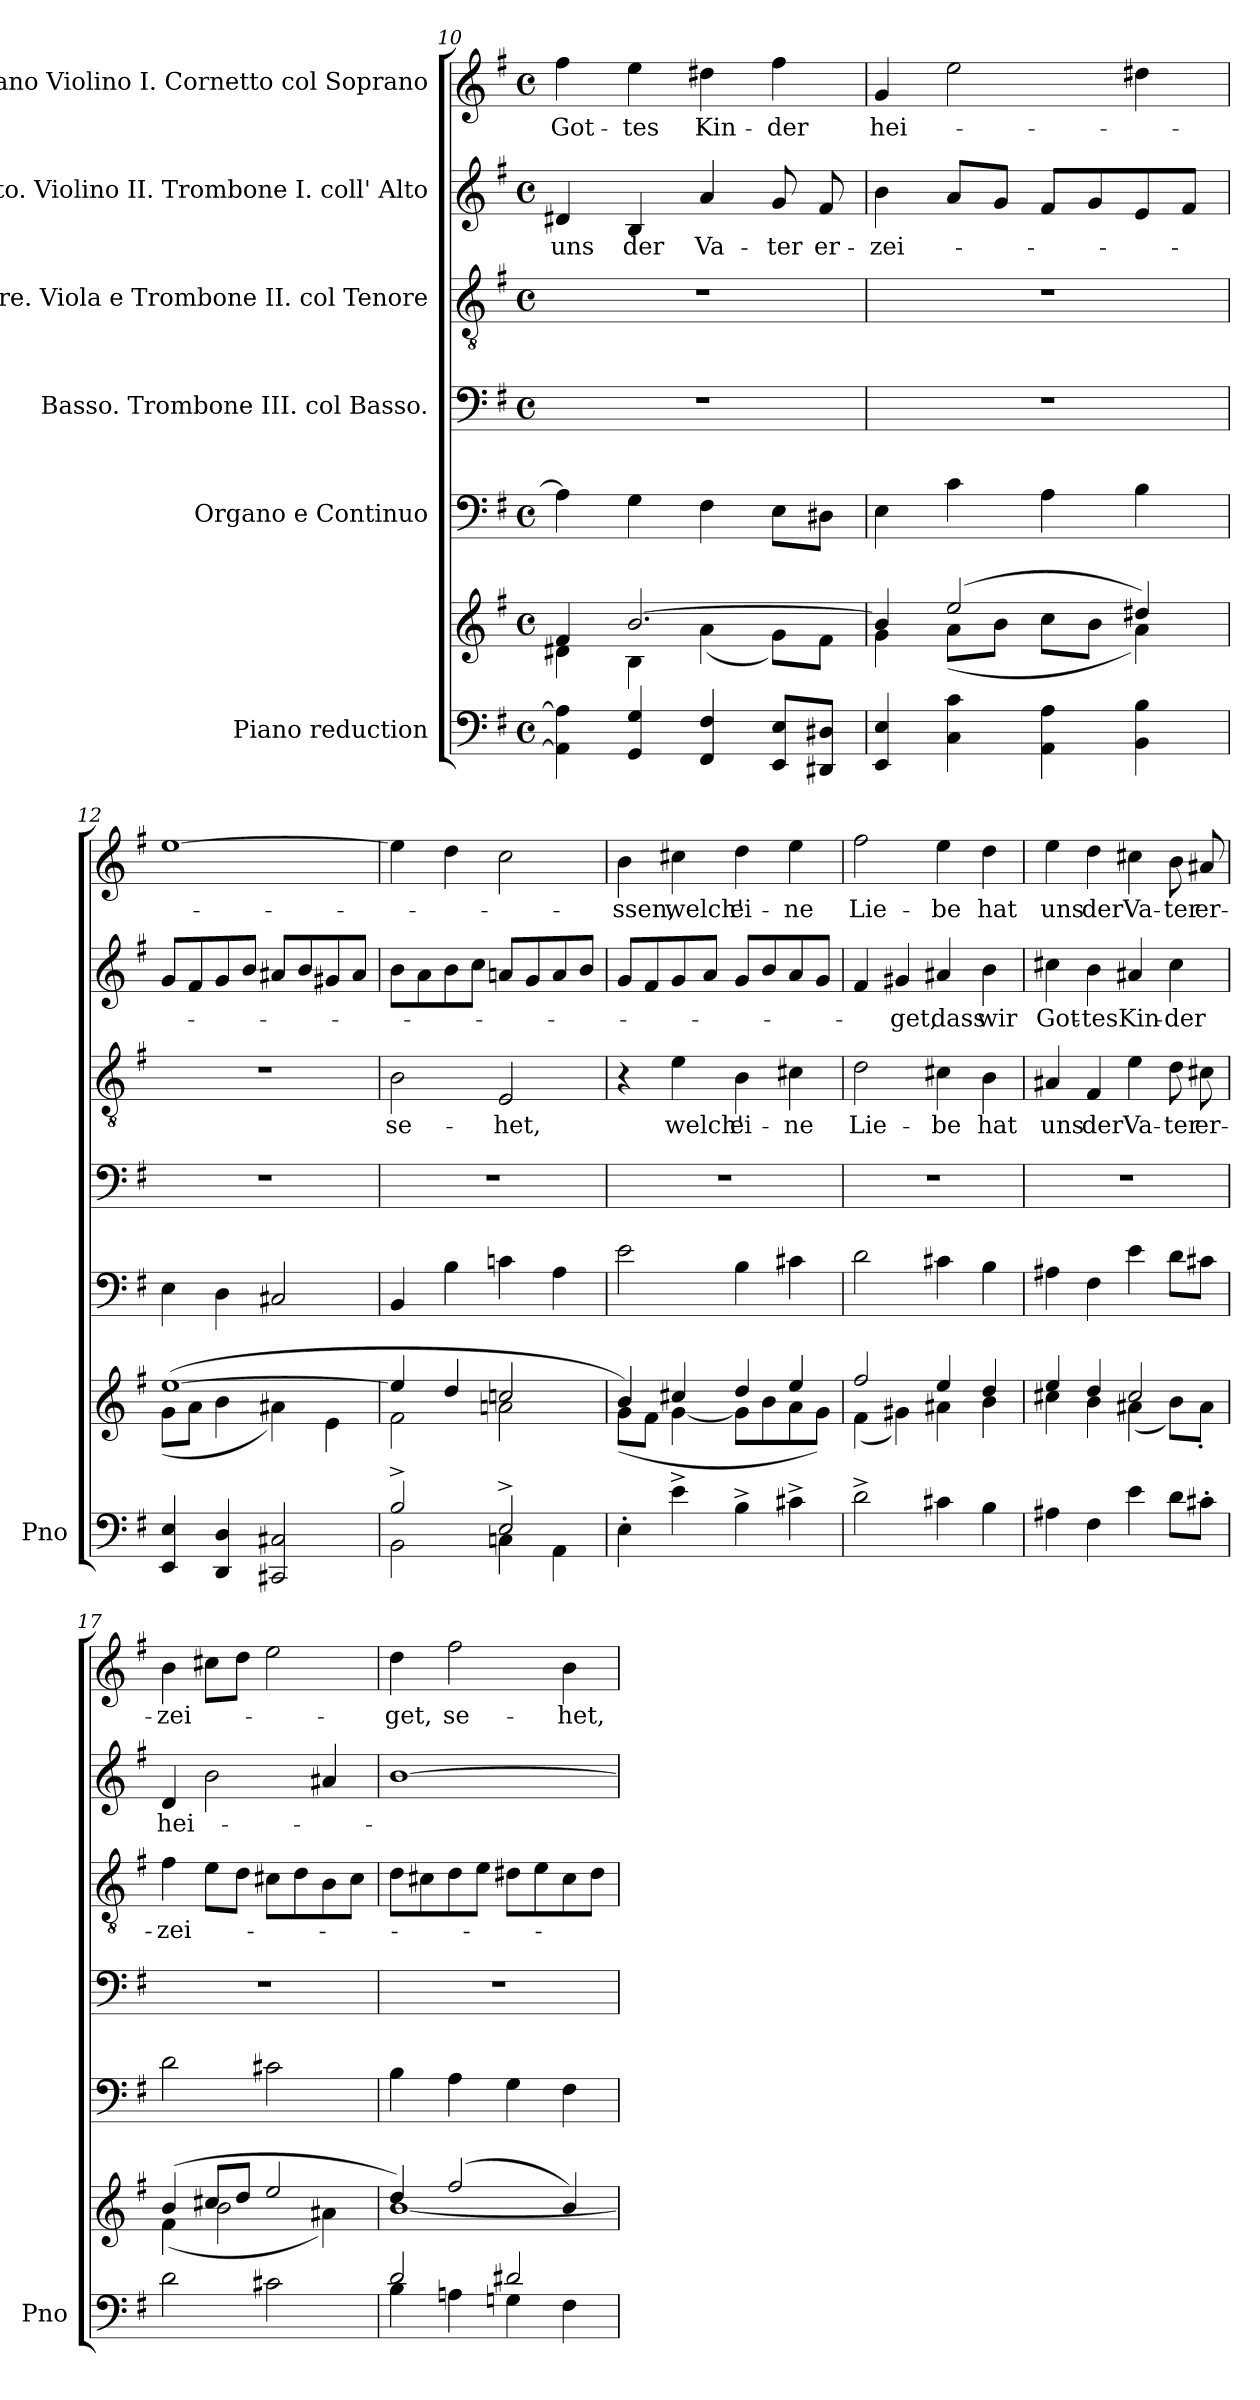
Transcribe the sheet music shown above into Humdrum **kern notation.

**kern	**kern	**kern	**kern	**kern	**text	**kern	**text	**kern	**text
*part6	*part6	*part5	*part4	*part3	*part3	*part2	*part2	*part1	*part1
*staff7	*staff6	*staff5	*staff4	*staff3	*staff3	*staff2	*staff2	*staff1	*staff1
*I"Piano reduction	*	*I"Organo e Continuo	*I"Basso. Trombone III. col Basso.	*I"Tenore. Viola e Trombone II. col Tenore	*	*I"Alto. Violino II. Trombone I. coll' Alto	*	*I"Soprano Violino I. Cornetto col Soprano	*
*I'Pno	*	*	*	*	*	*	*	*	*
*clefF4	*clefG2	*clefF4	*clefF4	*clefGv2	*	*clefG2	*	*clefG2	*
*k[f#]	*k[f#]	*k[f#]	*k[f#]	*k[f#]	*	*k[f#]	*	*k[f#]	*
*M4/4	*M4/4	*M4/4	*M4/4	*M4/4	*	*M4/4	*	*M4/4	*
*met(c)	*met(c)	*met(c)	*met(c)	*met(c)	*	*met(c)	*	*met(c)	*
=10	=10	=10	=10	=10	=10	=10	=10	=10	=10
*	*^	*	*	*	*	*	*	*	*
!	!	!	!	!	!	!	!	!LO:LY:b	!	!LO:LY:b
4AA\] 4A\]	4f#/	4d#X\	4A\]	1r	1r	.	4d#X/	uns	4ff#\	Got-
!	!	!	!	!	!	!	!	!LO:LY:b	!	!LO:LY:b
4GG/ 4G/	[2.b/	4B\	4G\	.	.	.	4B/	der	4ee\	tes
!	!	!	!	!	!	!	!	!LO:LY:b	!	!LO:LY:b
4FF#/ 4F#/	.	(<4a\	4F#\	.	.	.	4a/	Va-	4dd#X\	Kin-
!	!	!	!	!	!	!	!	!LO:LY:b	!	!LO:LY:b
8EE/ 8E/L	.	8g\L)	8E\L	.	.	.	8g/	ter	4ff#\	der
!	!	!	!	!	!	!	!	!LO:LY:b	!	!
8DD#X/ 8D#X/J	.	8f#\J	8D#X\J	.	.	.	8f#/	er-	.	.
=11	=11	=11	=11	=11	=11	=11	=11	=11	=11	=11
!	!	!	!	!	!	!	!	!LO:LY:b	!	!LO:LY:b
4EE/ 4E/	4b/]	4g\	4E\	1r	1r	.	4b\	zei-	4g/	hei-
4C\ 4c\	(>2ee/	(<8a\L	4c\	.	.	.	8a/L	.	2ee\	.
.	.	8b\J	.	.	.	.	8g/J	.	.	.
4AA\ 4A\	.	8cc\L	4A\	.	.	.	8f#/L	.	.	.
.	.	8b\J	.	.	.	.	8g/	.	.	.
4BB\ 4B\	4dd#X/)	4a\)	4B\	.	.	.	8e/	.	4dd#X\	.
.	.	.	.	.	.	.	8f#/J	.	.	.
=12	=12	=12	=12	=12	=12	=12	=12	=12	=12	=12
4EE/ 4E/	(>[1ee	(<8g\L	4E\	1r	1r	.	8g/L	.	[1ee	.
.	.	8a\J	.	.	.	.	8f#/	.	.	.
4DD/ 4D/	.	4b\	4D\	.	.	.	8g/	.	.	.
.	.	.	.	.	.	.	8b/J	.	.	.
2CC#X/ 2C#X/	.	4a#X\)	2C#X/	.	.	.	8a#X/L	.	.	.
.	.	.	.	.	.	.	8b/	.	.	.
.	.	4e\	.	.	.	.	8g#X/	.	.	.
.	.	.	.	.	.	.	8a#/J	.	.	.
!!LO:PB:g=z
=13	=13	=13	=13	=13	=13	=13	=13	=13	=13	=13
*^	*	*	*	*	*	*	*	*	*	*
!	!	!	!	!	!	!	!LO:LY:b	!	!	!	!
2B^/	2BB\	4ee/]	2f#\	4BB/	1r	2B\	se-	8b\L	.	4ee\]	.
.	.	.	.	.	.	.	.	8a\	.	.	.
.	.	4dd/	.	4B\	.	.	.	8b\	.	4dd\	.
.	.	.	.	.	.	.	.	8cc\J	.	.	.
!	!	!	!	!	!	!	!LO:LY:b	!	!	!	!
2E^/	4Cn\	2ccn/	2an\	4cn\	.	2E/	het,	8an/L	.	2cc\	.
.	.	.	.	.	.	.	.	8g/	.	.	.
.	4AA\	.	.	4A\	.	.	.	8a/	.	.	.
.	.	.	.	.	.	.	.	8b/J	.	.	.
*v	*v	*	*	*	*	*	*	*	*	*	*
=14	=14	=14	=14	=14	=14	=14	=14	=14	=14	=14
!	!	!	!	!	!	!	!	!	!	!LO:LY:b
4E'\	4b/)	(<8g\L	2e\	1r	4r	.	8g/L	.	4b\	ssen,
.	.	8f#\J	.	.	.	.	8f#/	.	.	.
!	!	!	!	!	!	!LO:LY:b	!	!	!	!LO:LY:b
4e^\	4cc#X/	[4g\	.	.	4e\	welch'	8g/	.	4cc#X\	welch'
.	.	.	.	.	.	.	8a/J	.	.	.
!	!	!	!	!	!	!LO:LY:b	!	!	!	!LO:LY:b
4B^\	4dd/	8g\L]	4B\	.	4B\	ei-	8g/L	.	4dd\	ei-
.	.	8b\	.	.	.	.	8b/	.	.	.
!	!	!	!	!	!	!LO:LY:b	!	!	!	!LO:LY:b
4c#X^\	4ee/	8a\	4c#X\	.	4c#X\	ne	8a/	.	4ee\	ne
.	.	8g\J)	.	.	.	.	8g/J	.	.	.
=15	=15	=15	=15	=15	=15	=15	=15	=15	=15	=15
!	!	!	!	!	!	!LO:LY:b	!	!	!	!LO:LY:b
2d^\	2ff#/	(<4f#\	2d\	1r	2d\	Lie-	4f#/	.	2ff#\	Lie-
!	!	!	!	!	!	!	!	!LO:LY:b	!	!
.	.	4g#X\)	.	.	.	.	4g#X/	get,	.	.
!	!	!	!	!	!	!LO:LY:b	!	!LO:LY:b	!	!LO:LY:b
4c#X\	4ee/	4a#X\	4c#X\	.	4c#X\	be	4a#X/	dass	4ee\	be
!	!	!	!	!	!	!LO:LY:b	!	!LO:LY:b	!	!LO:LY:b
4B\	4dd/	4b\	4B\	.	4B\	hat	4b\	wir	4dd\	hat
=16	=16	=16	=16	=16	=16	=16	=16	=16	=16	=16
!	!	!	!	!	!	!LO:LY:b	!	!LO:LY:b	!	!LO:LY:b
4A#X\	4ee/	4cc#X\	4A#X\	1r	4A#X/	uns	4cc#X\	Got-	4ee\	uns
!	!	!	!	!	!	!LO:LY:b	!	!LO:LY:b	!	!LO:LY:b
4F#\	4dd/	4b\	4F#\	.	4F#/	der	4b\	tes	4dd\	der
!	!	!	!	!	!	!LO:LY:b	!	!LO:LY:b	!	!LO:LY:b
4e\	2cc#/	(<4a#X\	4e\	.	4e\	Va-	4a#X/	Kin-	4cc#X\	Va-
!	!	!	!	!	!	!LO:LY:b	!	!LO:LY:b	!	!LO:LY:b
8d\L	.	8b\L)	8d\L	.	8d\	ter	4cc#\	der	8b\	ter
!	!	!	!	!	!	!LO:LY:b	!	!	!	!LO:LY:b
8c#X'\J	.	8a#'\J	8c#X\J	.	8c#X\	er-	.	.	8a#X/	er-
=17	=17	=17	=17	=17	=17	=17	=17	=17	=17	=17
!	!	!	!	!	!	!LO:LY:b	!	!LO:LY:b	!	!LO:LY:b
2d\	(>4b/	(<4f#\	2d\	1r	4f#\	zei-	4d/	hei-	4b\	zei-
.	8cc#X/L	2b\	.	.	8e\L	.	2b\	.	8cc#X\L	.
.	8dd/J	.	.	.	8d\J	.	.	.	8dd\J	.
2c#X\	2ee/	.	2c#X\	.	8c#X\L	.	.	.	2ee\	.
.	.	.	.	.	8d\	.	.	.	.	.
.	.	4a#X\)	.	.	8B\	.	4a#X/	.	.	.
.	.	.	.	.	8c#\J	.	.	.	.	.
=18	=18	=18	=18	=18	=18	=18	=18	=18	=18	=18
*^	*	*	*	*	*	*	*	*	*	*
!	!	!	!	!	!	!	!	!	!	!	!LO:LY:b
2d/	4B\	4dd/)	[1b	4B\	1r	8d\L	.	[1b	.	4dd\	-get,
.	.	.	.	.	.	8c#X\	.	.	.	.	.
!	!	!	!	!	!	!	!	!	!	!	!LO:LY:b
.	4An\	(>2ff#/	.	4A\	.	8d\	.	.	.	2ff#\	se-
.	.	.	.	.	.	8e\J	.	.	.	.	.
2d#X/	4Gn\	.	.	4G\	.	8d#X\L	.	.	.	.	.
.	.	.	.	.	.	8e\	.	.	.	.	.
!	!	!	!	!	!	!	!	!	!	!	!LO:LY:b
.	4F#\	4b/)	.	4F#\	.	8c#\	.	.	.	4b\	het,
.	.	.	.	.	.	8d#\J	.	.	.	.	.
*v	*v	*	*	*	*	*	*	*	*	*	*
*	*v	*v	*	*	*	*	*	*	*	*
=	=	=	=	=	=	=	=	=	=
*-	*-	*-	*-	*-	*-	*-	*-	*-	*-
